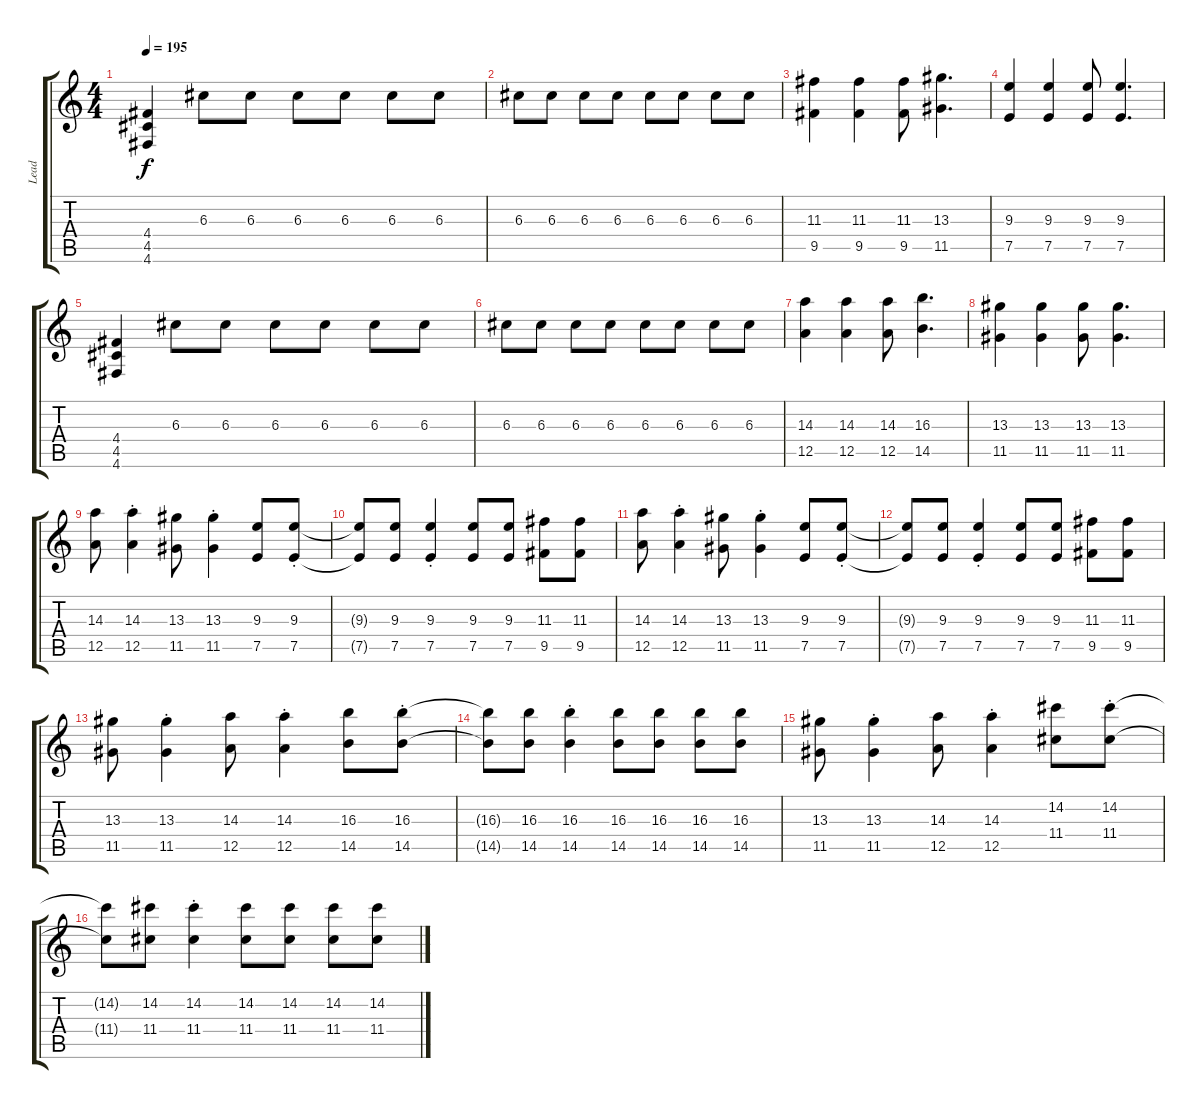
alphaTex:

\track ("Lead" "Lead") {instrument overdrivenguitar}
\staff {score tabs}
\tuning (E4 B3 G3 D3 A2 D2) {hide}
\ts (4 4)
\tempo 195
\clef g2
\ks c
(4.4 4.5 4.6).4{dy f} 6.3.8 6.3.8 6.3.8 6.3.8 6.3.8 6.3.8 |
6.3.8 6.3.8 6.3.8 6.3.8 6.3.8 6.3.8 6.3.8 6.3.8 |
(11.3 9.5).4 (11.3 9.5).4 (11.3 9.5).8 (13.3 11.5).4{d} |
(9.3 7.5).4 (9.3 7.5).4 (9.3 7.5).8 (9.3 7.5).4{d} |
(4.4 4.5 4.6).4 6.3.8 6.3.8 6.3.8 6.3.8 6.3.8 6.3.8 |
6.3.8 6.3.8 6.3.8 6.3.8 6.3.8 6.3.8 6.3.8 6.3.8 |
(14.3 12.5).4 (14.3 12.5).4 (14.3 12.5).8 (16.3 14.5).4{d} |
(13.3 11.5).4 (13.3 11.5).4 (13.3 11.5).8 (13.3 11.5).4{d} |
(14.3 12.5).8 (14.3{st} 12.5{st}).4 (13.3 11.5).8 (13.3{st} 11.5{st}).4 (9.3 7.5).8 (9.3{st} 7.5{st}).8 |
(9.3{t} 7.5{t}).8 (9.3 7.5).8 (9.3{st} 7.5{st}).4 (9.3 7.5).8 (9.3 7.5).8 (11.3 9.5).8 (11.3 9.5).8 |
(14.3 12.5).8 (14.3{st} 12.5{st}).4 (13.3 11.5).8 (13.3{st} 11.5{st}).4 (9.3 7.5).8 (9.3{st} 7.5{st}).8 |
(9.3{t} 7.5{t}).8 (9.3 7.5).8 (9.3{st} 7.5{st}).4 (9.3 7.5).8 (9.3 7.5).8 (11.3 9.5).8 (11.3 9.5).8 |
(13.3 11.5).8 (13.3{st} 11.5{st}).4 (14.3 12.5).8 (14.3{st} 12.5{st}).4 (16.3 14.5).8 (16.3{st} 14.5{st}).8 |
(16.3{t} 14.5{t}).8 (16.3 14.5).8 (16.3{st} 14.5{st}).4 (16.3 14.5).8 (16.3 14.5).8 (16.3 14.5).8 (16.3 14.5).8 |
(13.3 11.5).8 (13.3{st} 11.5{st}).4 (14.3 12.5).8 (14.3{st} 12.5{st}).4 (14.2 11.4).8 (14.2{st} 11.4{st}).8 |
(14.2{t} 11.4{t}).8 (14.2 11.4).8 (14.2{st} 11.4{st}).4 (14.2 11.4).8 (14.2 11.4).8 (14.2 11.4).8 (14.2 11.4).8
